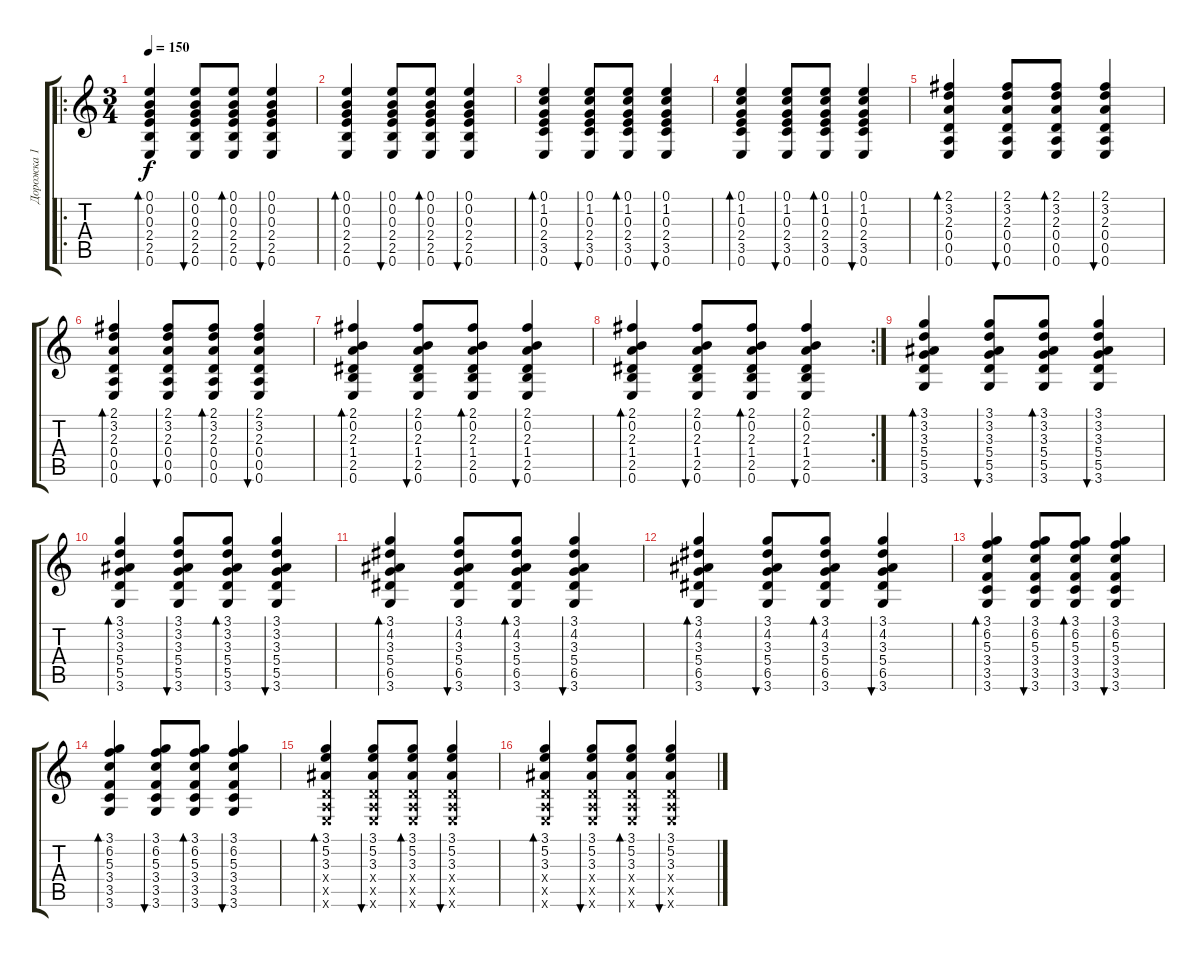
\track ("Дорожка 1" "Дорожка 1") {instrument acousticguitarsteel}
\staff {score tabs}
\tuning (E4 B3 G3 D3 A2 E2) {hide}
\ro
\ts (3 4)
\tempo 150
\clef g2
\ks c
(0.1 0.2 0.3 2.4 2.5 0.6).4{bd 60 dy f} (0.1 0.2 0.3 2.4 2.5 0.6).8{bu 60} (0.1 0.2 0.3 2.4 2.5 0.6).8{bd 60} (0.1 0.2 0.3 2.4 2.5 0.6).4{bu 60} |
(0.1 0.2 0.3 2.4 2.5 0.6).4{bd 60} (0.1 0.2 0.3 2.4 2.5 0.6).8{bu 60} (0.1 0.2 0.3 2.4 2.5 0.6).8{bd 60} (0.1 0.2 0.3 2.4 2.5 0.6).4{bu 60} |
(0.1 1.2 0.3 2.4 3.5 0.6).4{bd 60} (0.1 1.2 0.3 2.4 3.5 0.6).8{bu 60} (0.1 1.2 0.3 2.4 3.5 0.6).8{bd 60} (0.1 1.2 0.3 2.4 3.5 0.6).4{bu 60} |
(0.1 1.2 0.3 2.4 3.5 0.6).4{bd 60} (0.1 1.2 0.3 2.4 3.5 0.6).8{bu 60} (0.1 1.2 0.3 2.4 3.5 0.6).8{bd 60} (0.1 1.2 0.3 2.4 3.5 0.6).4{bu 60} |
(2.1 3.2 2.3 0.4 0.5 0.6).4{bd 60} (2.1 3.2 2.3 0.4 0.5 0.6).8{bu 60} (2.1 3.2 2.3 0.4 0.5 0.6).8{bd 60} (2.1 3.2 2.3 0.4 0.5 0.6).4{bu 60} |
(2.1 3.2 2.3 0.4 0.5 0.6).4{bd 60} (2.1 3.2 2.3 0.4 0.5 0.6).8{bu 60} (2.1 3.2 2.3 0.4 0.5 0.6).8{bd 60} (2.1 3.2 2.3 0.4 0.5 0.6).4{bu 60} |
(2.1 0.2 2.3 1.4 2.5 0.6).4{bd 60} (2.1 0.2 2.3 1.4 2.5 0.6).8{bu 60} (2.1 0.2 2.3 1.4 2.5 0.6).8{bd 60} (2.1 0.2 2.3 1.4 2.5 0.6).4{bu 60} |
\rc 2
(2.1 0.2 2.3 1.4 2.5 0.6).4{bd 60} (2.1 0.2 2.3 1.4 2.5 0.6).8{bu 60} (2.1 0.2 2.3 1.4 2.5 0.6).8{bd 60} (2.1 0.2 2.3 1.4 2.5 0.6).4{bu 60} |
(3.1 3.2 3.3 5.4 5.5 3.6).4{bd 60} (3.1 3.2 3.3 5.4 5.5 3.6).8{bu 60} (3.1 3.2 3.3 5.4 5.5 3.6).8{bd 60} (3.1 3.2 3.3 5.4 5.5 3.6).4{bu 60} |
(3.1 3.2 3.3 5.4 5.5 3.6).4{bd 60} (3.1 3.2 3.3 5.4 5.5 3.6).8{bu 60} (3.1 3.2 3.3 5.4 5.5 3.6).8{bd 60} (3.1 3.2 3.3 5.4 5.5 3.6).4{bu 60} |
(3.1 4.2 3.3 5.4 6.5 3.6).4{bd 60} (3.1 4.2 3.3 5.4 6.5 3.6).8{bu 60} (3.1 4.2 3.3 5.4 6.5 3.6).8{bd 60} (3.1 4.2 3.3 5.4 6.5 3.6).4{bu 60} |
(3.1 4.2 3.3 5.4 6.5 3.6).4{bd 60} (3.1 4.2 3.3 5.4 6.5 3.6).8{bu 60} (3.1 4.2 3.3 5.4 6.5 3.6).8{bd 60} (3.1 4.2 3.3 5.4 6.5 3.6).4{bu 60} |
(3.1 6.2 5.3 3.4 3.5 3.6).4{bd 60} (3.1 6.2 5.3 3.4 3.5 3.6).8{bu 60} (3.1 6.2 5.3 3.4 3.5 3.6).8{bd 60} (3.1 6.2 5.3 3.4 3.5 3.6).4{bu 60} |
(3.1 6.2 5.3 3.4 3.5 3.6).4{bd 60} (3.1 6.2 5.3 3.4 3.5 3.6).8{bu 60} (3.1 6.2 5.3 3.4 3.5 3.6).8{bd 60} (3.1 6.2 5.3 3.4 3.5 3.6).4{bu 60} |
(3.1 5.2 3.3 0.4{x} 0.5{x} 0.6{x}).4{bd 60} (3.1 5.2 3.3 0.4{x} 0.5{x} 0.6{x}).8{bu 60} (3.1 5.2 3.3 0.4{x} 0.5{x} 0.6{x}).8{bd 60} (3.1 5.2 3.3 0.4{x} 0.5{x} 0.6{x}).4{bu 60} |
(3.1 5.2 3.3 0.4{x} 0.5{x} 0.6{x}).4{bd 60} (3.1 5.2 3.3 0.4{x} 0.5{x} 0.6{x}).8{bu 60} (3.1 5.2 3.3 0.4{x} 0.5{x} 0.6{x}).8{bd 60} (3.1 5.2 3.3 0.4{x} 0.5{x} 0.6{x}).4{bu 60}
